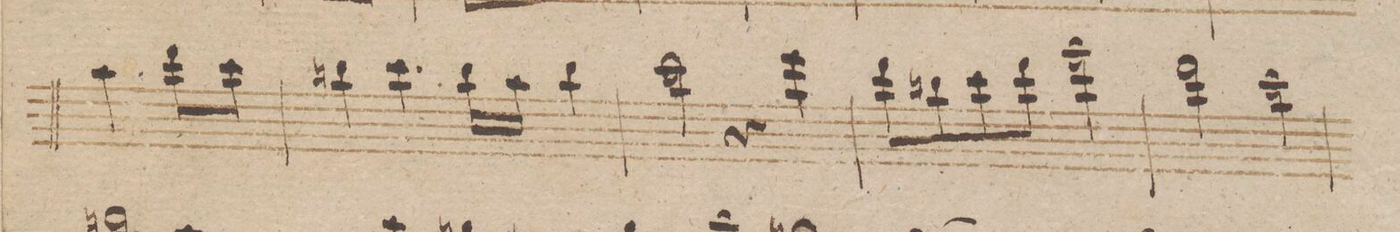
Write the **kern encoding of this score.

**kern	**dynam
*I"Violino 1mo	*
*clefG2	*
*k[b-]	*
*met(c)	*
*M4/4	*
4aa\	.
8ddd\L	.
8ccc\J	.
=233	=233
4bbn\	.
4.ccc\	.
16bb\LL	.
16aa\JJ	.
4bb\	.
=234	=234
2ccc\	.
4r	.
4eee\	.
=235	=235
8ddd\L	.
8bbn\	.
8ccc\	.
8ddd\J	.
2eee\	.
=236	=236
2ddd\	.
2ccc\	.
=237	=237
*-	*-
